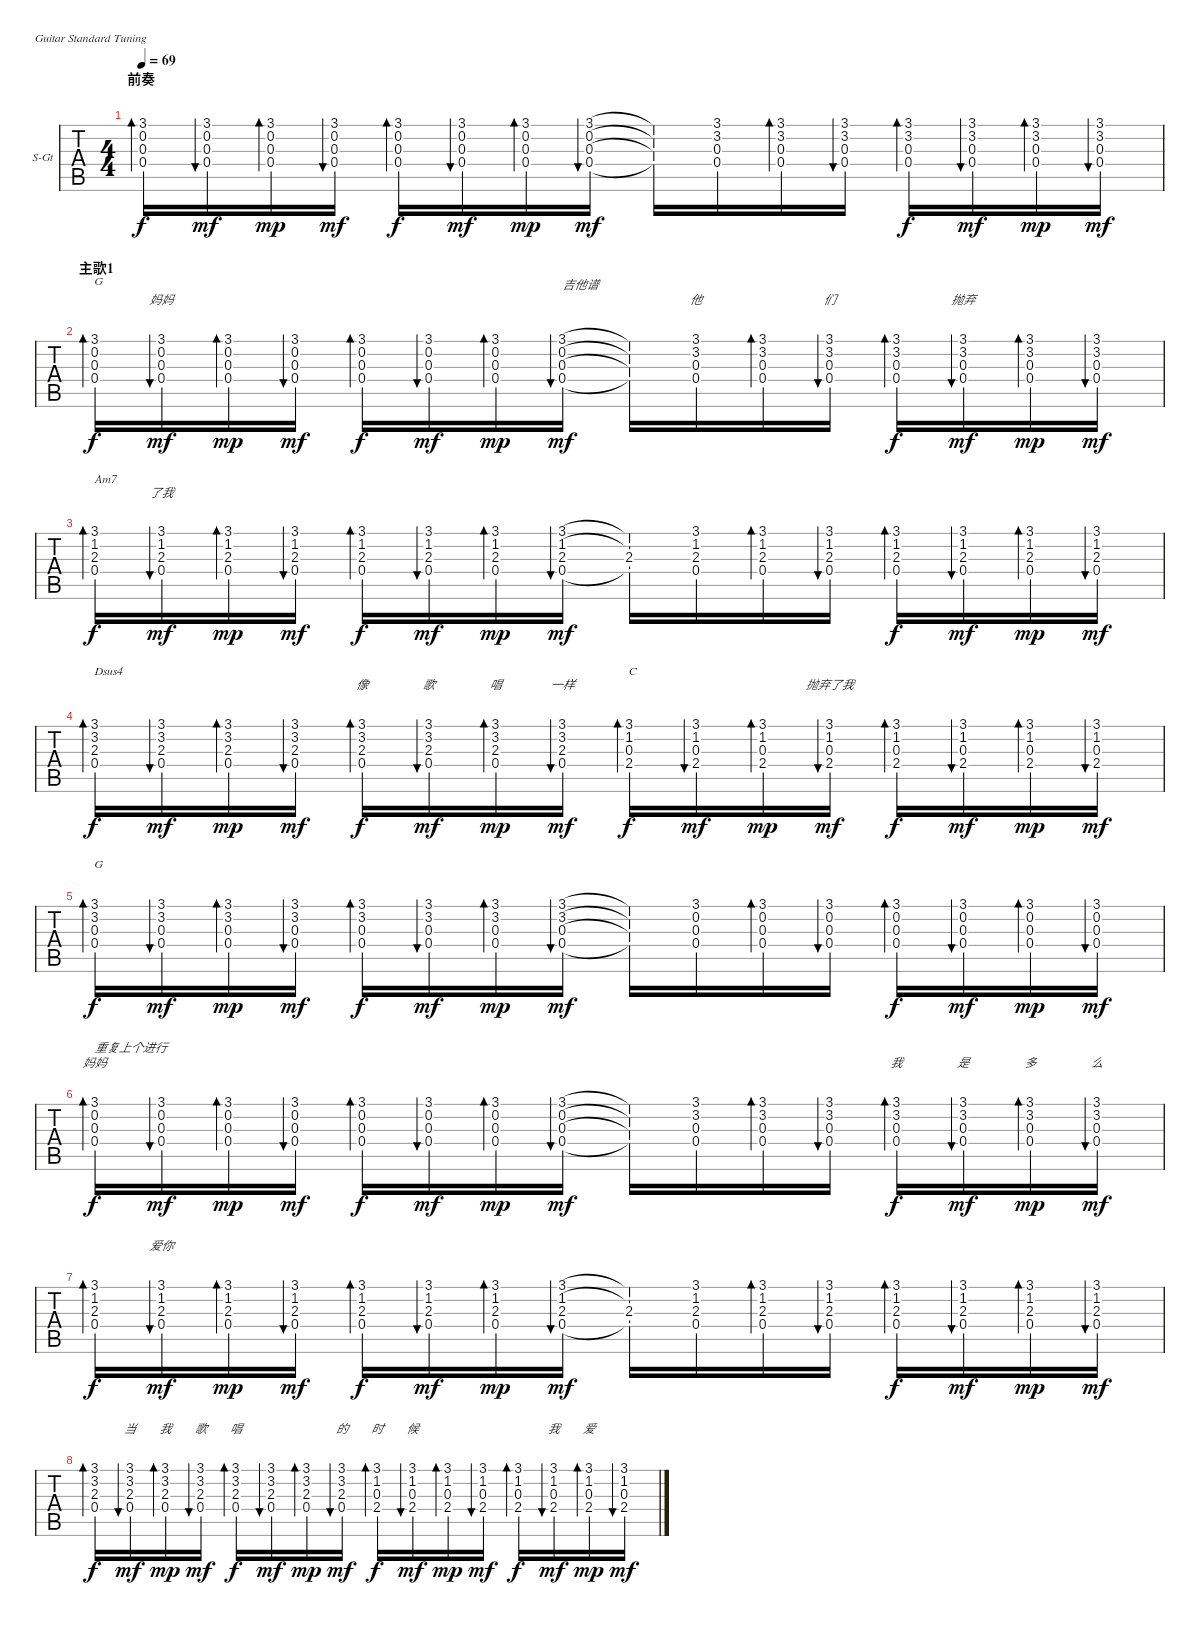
\defaultSystemsLayout 4
\bracketExtendMode groupsimilarinstruments
\firstSystemTrackNameOrientation horizontal
\otherSystemsTrackNameOrientation horizontal
\track ("节奏吉他" "S-Gt") {instrument acousticguitarsteel}
\staff {tabs}
\tuning (E4 B3 G3 D3 A2 E2)
\ts (4 4)
\section ("" "前奏")
\tempo 69
\clef g2
\ks c
(3.1 0.2 0.3 0.4).16{bd 39 lyrics (0 "") lyrics (1 "") lyrics (2 "") lyrics (3 "") lyrics (4 "") dy f instrument acousticguitarsteel} (3.1 0.2 0.3 0.4).16{bu 41 lyrics (0 "") lyrics (1 "") lyrics (2 "") lyrics (3 "") lyrics (4 "") dy mf} (3.1 0.2 0.3 0.4).16{bd 31 lyrics (0 "") lyrics (1 "") lyrics (2 "") lyrics (3 "") lyrics (4 "") dy mp} (3.1 0.2 0.3 0.4).16{bu 30 lyrics (0 "") lyrics (1 "") lyrics (2 "") lyrics (3 "") lyrics (4 "") dy mf} (3.1 0.2 0.3 0.4).16{bd 31 lyrics (0 "") lyrics (1 "") lyrics (2 "") lyrics (3 "") lyrics (4 "") dy f} (3.1 0.2 0.3 0.4).16{bu 30 dy mf} (3.1 0.2 0.3 0.4).16{bd 31 dy mp} (3.1 0.2 0.3 0.4).16{bu 30 dy mf} (3.1{t} 0.2{t} 0.3{t} 0.4{t}).16 (3.1 3.2 0.3 0.4).16 (3.1 3.2 0.3 0.4).16{bd 31} (3.1 3.2 0.3 0.4).16{bu 30} (3.1 3.2 0.3 0.4).16{bd 31 dy f} (3.1 3.2 0.3 0.4).16{bu 30 dy mf} (3.1 3.2 0.3 0.4).16{bd 31 dy mp} (3.1 3.2 0.3 0.4).16{bu 30 dy mf} |
\section ("" "主歌1")
(3.1 0.2 0.3 0.4).16{bd 39 txt "G" lyrics (0 "") lyrics (1 "") lyrics (2 "") lyrics (3 "") lyrics (4 "") dy f} (3.1 0.2 0.3 0.4).16{bu 41 lyrics (0 "妈妈") lyrics (1 "") lyrics (2 "") lyrics (3 "") lyrics (4 "") dy mf} (3.1 0.2 0.3 0.4).16{bd 31 lyrics (0 "") lyrics (1 "") lyrics (2 "") lyrics (3 "") lyrics (4 "") dy mp} (3.1 0.2 0.3 0.4).16{bu 30 lyrics (0 "") lyrics (1 "") lyrics (2 "") lyrics (3 "") lyrics (4 "") dy mf} (3.1 0.2 0.3 0.4).16{bd 31 lyrics (0 "") lyrics (1 "") lyrics (2 "") lyrics (3 "") lyrics (4 "") dy f} (3.1 0.2 0.3 0.4).16{bu 30 lyrics (0 "") lyrics (1 "") lyrics (2 "") lyrics (3 "") lyrics (4 "") dy mf} (3.1 0.2 0.3 0.4).16{bd 31 lyrics (0 "") lyrics (1 "") lyrics (2 "") lyrics (3 "") lyrics (4 "") dy mp} (3.1 0.2 0.3 0.4).16{bu 30 txt "吉他谱" lyrics (0 "") lyrics (1 "") lyrics (2 "") lyrics (3 "") lyrics (4 "") dy mf} (3.1{t} 0.2{t} 0.3{t} 0.4{t}).16{lyrics (0 "") lyrics (1 "") lyrics (2 "") lyrics (3 "") lyrics (4 "")} (3.1 3.2 0.3 0.4).16{lyrics (0 "他") lyrics (1 "") lyrics (2 "") lyrics (3 "") lyrics (4 "")} (3.1 3.2 0.3 0.4).16{bd 31 lyrics (0 "") lyrics (1 "") lyrics (2 "") lyrics (3 "") lyrics (4 "")} (3.1 3.2 0.3 0.4).16{bu 30 lyrics (0 "们") lyrics (1 "") lyrics (2 "") lyrics (3 "") lyrics (4 "")} (3.1 3.2 0.3 0.4).16{bd 31 lyrics (0 "") lyrics (1 "") lyrics (2 "") lyrics (3 "") lyrics (4 "") dy f} (3.1 3.2 0.3 0.4).16{bu 30 lyrics (0 "抛弃") lyrics (1 "") lyrics (2 "") lyrics (3 "") lyrics (4 "") dy mf} (3.1 3.2 0.3 0.4).16{bd 31 lyrics (0 "") lyrics (1 "") lyrics (2 "") lyrics (3 "") lyrics (4 "") dy mp} (3.1 3.2 0.3 0.4).16{bu 30 lyrics (0 "") lyrics (1 "") lyrics (2 "") lyrics (3 "") lyrics (4 "") dy mf} |
(3.1 1.2 2.3 0.4).16{bd 39 txt "Am7" lyrics (0 "") lyrics (1 "") lyrics (2 "") lyrics (3 "") lyrics (4 "") dy f} (3.1 1.2 2.3 0.4).16{bu 41 lyrics (0 "了我") lyrics (1 "") lyrics (2 "") lyrics (3 "") lyrics (4 "") dy mf} (3.1 1.2 2.3 0.4).16{bd 31 lyrics (0 "") lyrics (1 "") lyrics (2 "") lyrics (3 "") lyrics (4 "") dy mp} (3.1 1.2 2.3 0.4).16{bu 30 lyrics (0 "") lyrics (1 "") lyrics (2 "") lyrics (3 "") lyrics (4 "") dy mf} (3.1 1.2 2.3 0.4).16{bd 31 lyrics (0 "") lyrics (1 "") lyrics (2 "") lyrics (3 "") lyrics (4 "") dy f} (3.1 1.2 2.3 0.4).16{bu 30 lyrics (0 "") lyrics (1 "") lyrics (2 "") lyrics (3 "") lyrics (4 "") dy mf} (3.1 1.2 2.3 0.4).16{bd 31 lyrics (0 "") lyrics (1 "") lyrics (2 "") lyrics (3 "") lyrics (4 "") dy mp} (3.1 1.2 2.3 0.4).16{bu 30 lyrics (0 "") lyrics (1 "") lyrics (2 "") lyrics (3 "") lyrics (4 "") dy mf} (3.1{t} 1.2{t} 2.3 0.4{t}).16{lyrics (0 "") lyrics (1 "") lyrics (2 "") lyrics (3 "") lyrics (4 "")} (3.1 1.2 2.3 0.4).16{lyrics (0 "") lyrics (1 "") lyrics (2 "") lyrics (3 "") lyrics (4 "")} (3.1 1.2 2.3 0.4).16{bd 31 lyrics (0 "") lyrics (1 "") lyrics (2 "") lyrics (3 "") lyrics (4 "")} (3.1 1.2 2.3 0.4).16{bu 30 lyrics (0 "") lyrics (1 "") lyrics (2 "") lyrics (3 "") lyrics (4 "")} (3.1 1.2 2.3 0.4).16{bd 31 lyrics (0 "") lyrics (1 "") lyrics (2 "") lyrics (3 "") lyrics (4 "") dy f} (3.1 1.2 2.3 0.4).16{bu 30 lyrics (0 "") lyrics (1 "") lyrics (2 "") lyrics (3 "") lyrics (4 "") dy mf} (3.1 1.2 2.3 0.4).16{bd 31 lyrics (0 "") lyrics (1 "") lyrics (2 "") lyrics (3 "") lyrics (4 "") dy mp} (3.1 1.2 2.3 0.4).16{bu 30 lyrics (0 "") lyrics (1 "") lyrics (2 "") lyrics (3 "") lyrics (4 "") dy mf} |
(3.1 3.2 2.3 0.4).16{bd 39 txt "Dsus4" lyrics (0 "") lyrics (1 "") lyrics (2 "") lyrics (3 "") lyrics (4 "") dy f} (3.1 3.2 2.3 0.4).16{bu 41 lyrics (0 "") lyrics (1 "") lyrics (2 "") lyrics (3 "") lyrics (4 "") dy mf} (3.1 3.2 2.3 0.4).16{bd 31 lyrics (0 "") lyrics (1 "") lyrics (2 "") lyrics (3 "") lyrics (4 "") dy mp} (3.1 3.2 2.3 0.4).16{bu 30 lyrics (0 "") lyrics (1 "") lyrics (2 "") lyrics (3 "") lyrics (4 "") dy mf} (3.1 3.2 2.3 0.4).16{bd 31 lyrics (0 "像") lyrics (1 "") lyrics (2 "") lyrics (3 "") lyrics (4 "") dy f} (3.1 3.2 2.3 0.4).16{bu 30 lyrics (0 "歌") lyrics (1 "") lyrics (2 "") lyrics (3 "") lyrics (4 "") dy mf} (3.1 3.2 2.3 0.4).16{bd 31 lyrics (0 "唱") lyrics (1 "") lyrics (2 "") lyrics (3 "") lyrics (4 "") dy mp} (3.1 3.2 2.3 0.4).16{bu 30 lyrics (0 "一样") lyrics (1 "") lyrics (2 "") lyrics (3 "") lyrics (4 "") dy mf} (3.1 1.2 0.3 2.4).16{bd 39 txt "C" lyrics (0 "") lyrics (1 "") lyrics (2 "") lyrics (3 "") lyrics (4 "") dy f} (3.1 1.2 0.3 2.4).16{bu 41 lyrics (0 "") lyrics (1 "") lyrics (2 "") lyrics (3 "") lyrics (4 "") dy mf} (3.1 1.2 0.3 2.4).16{bd 31 lyrics (0 "") lyrics (1 "") lyrics (2 "") lyrics (3 "") lyrics (4 "") dy mp} (3.1 1.2 0.3 2.4).16{bu 30 lyrics (0 "抛弃了我") lyrics (1 "") lyrics (2 "") lyrics (3 "") lyrics (4 "") dy mf} (3.1 1.2 0.3 2.4).16{bd 31 lyrics (0 "") lyrics (1 "") lyrics (2 "") lyrics (3 "") lyrics (4 "") dy f} (3.1 1.2 0.3 2.4).16{bu 30 lyrics (0 "") lyrics (1 "") lyrics (2 "") lyrics (3 "") lyrics (4 "") dy mf} (3.1 1.2 0.3 2.4).16{bd 31 lyrics (0 "") lyrics (1 "") lyrics (2 "") lyrics (3 "") lyrics (4 "") dy mp} (3.1 1.2 0.3 2.4).16{bu 30 lyrics (0 "") lyrics (1 "") lyrics (2 "") lyrics (3 "") lyrics (4 "") dy mf} |
(3.1 3.2 0.3 0.4).16{bd 39 txt "G" lyrics (0 "") lyrics (1 "") lyrics (2 "") lyrics (3 "") lyrics (4 "") dy f} (3.1 3.2 0.3 0.4).16{bu 41 lyrics (0 "") lyrics (1 "") lyrics (2 "") lyrics (3 "") lyrics (4 "") dy mf} (3.1 3.2 0.3 0.4).16{bd 31 lyrics (0 "") lyrics (1 "") lyrics (2 "") lyrics (3 "") lyrics (4 "") dy mp} (3.1 3.2 0.3 0.4).16{bu 30 lyrics (0 "") lyrics (1 "") lyrics (2 "") lyrics (3 "") lyrics (4 "") dy mf} (3.1 3.2 0.3 0.4).16{bd 31 lyrics (0 "") lyrics (1 "") lyrics (2 "") lyrics (3 "") lyrics (4 "") dy f} (3.1 3.2 0.3 0.4).16{bu 30 lyrics (0 "") lyrics (1 "") lyrics (2 "") lyrics (3 "") lyrics (4 "") dy mf} (3.1 3.2 0.3 0.4).16{bd 31 lyrics (0 "") lyrics (1 "") lyrics (2 "") lyrics (3 "") lyrics (4 "") dy mp} (3.1 3.2 0.3 0.4).16{bu 30 lyrics (0 "") lyrics (1 "") lyrics (2 "") lyrics (3 "") lyrics (4 "") dy mf} (3.1{t} 3.2{t} 0.3{t} 0.4{t}).16{lyrics (0 "") lyrics (1 "") lyrics (2 "") lyrics (3 "") lyrics (4 "")} (3.1 0.2 0.3 0.4).16{lyrics (0 "") lyrics (1 "") lyrics (2 "") lyrics (3 "") lyrics (4 "")} (3.1 0.2 0.3 0.4).16{bd 31 lyrics (0 "") lyrics (1 "") lyrics (2 "") lyrics (3 "") lyrics (4 "")} (3.1 0.2 0.3 0.4).16{bu 30 lyrics (0 "") lyrics (1 "") lyrics (2 "") lyrics (3 "") lyrics (4 "")} (3.1 0.2 0.3 0.4).16{bd 31 lyrics (0 "") lyrics (1 "") lyrics (2 "") lyrics (3 "") lyrics (4 "") dy f} (3.1 0.2 0.3 0.4).16{bu 30 lyrics (0 "") lyrics (1 "") lyrics (2 "") lyrics (3 "") lyrics (4 "") dy mf} (3.1 0.2 0.3 0.4).16{bd 31 lyrics (0 "") lyrics (1 "") lyrics (2 "") lyrics (3 "") lyrics (4 "") dy mp} (3.1 0.2 0.3 0.4).16{bu 30 lyrics (0 "") lyrics (1 "") lyrics (2 "") lyrics (3 "") lyrics (4 "") dy mf} |
(3.1 0.2 0.3 0.4).16{bd 39 txt "重复上个进行" lyrics (0 "妈妈") lyrics (1 "") lyrics (2 "") lyrics (3 "") lyrics (4 "") dy f} (3.1 0.2 0.3 0.4).16{bu 41 lyrics (0 "") lyrics (1 "") lyrics (2 "") lyrics (3 "") lyrics (4 "") dy mf} (3.1 0.2 0.3 0.4).16{bd 31 lyrics (0 "") lyrics (1 "") lyrics (2 "") lyrics (3 "") lyrics (4 "") dy mp} (3.1 0.2 0.3 0.4).16{bu 30 lyrics (0 "") lyrics (1 "") lyrics (2 "") lyrics (3 "") lyrics (4 "") dy mf} (3.1 0.2 0.3 0.4).16{bd 31 lyrics (0 "") lyrics (1 "") lyrics (2 "") lyrics (3 "") lyrics (4 "") dy f} (3.1 0.2 0.3 0.4).16{bu 30 lyrics (0 "") lyrics (1 "") lyrics (2 "") lyrics (3 "") lyrics (4 "") dy mf} (3.1 0.2 0.3 0.4).16{bd 31 lyrics (0 "") lyrics (1 "") lyrics (2 "") lyrics (3 "") lyrics (4 "") dy mp} (3.1 0.2 0.3 0.4).16{bu 30 lyrics (0 "") lyrics (1 "") lyrics (2 "") lyrics (3 "") lyrics (4 "") dy mf} (3.1{t} 0.2{t} 0.3{t} 0.4{t}).16{lyrics (0 "") lyrics (1 "") lyrics (2 "") lyrics (3 "") lyrics (4 "")} (3.1 3.2 0.3 0.4).16{lyrics (0 "") lyrics (1 "") lyrics (2 "") lyrics (3 "") lyrics (4 "")} (3.1 3.2 0.3 0.4).16{bd 31 lyrics (0 "") lyrics (1 "") lyrics (2 "") lyrics (3 "") lyrics (4 "")} (3.1 3.2 0.3 0.4).16{bu 30 lyrics (0 "") lyrics (1 "") lyrics (2 "") lyrics (3 "") lyrics (4 "")} (3.1 3.2 0.3 0.4).16{bd 31 lyrics (0 "我") lyrics (1 "") lyrics (2 "") lyrics (3 "") lyrics (4 "") dy f} (3.1 3.2 0.3 0.4).16{bu 30 lyrics (0 "是") lyrics (1 "") lyrics (2 "") lyrics (3 "") lyrics (4 "") dy mf} (3.1 3.2 0.3 0.4).16{bd 31 lyrics (0 "多") lyrics (1 "") lyrics (2 "") lyrics (3 "") lyrics (4 "") dy mp} (3.1 3.2 0.3 0.4).16{bu 30 lyrics (0 "么") lyrics (1 "") lyrics (2 "") lyrics (3 "") lyrics (4 "") dy mf} |
(3.1 1.2 2.3 0.4).16{bd 39 lyrics (0 "") lyrics (1 "") lyrics (2 "") lyrics (3 "") lyrics (4 "") dy f} (3.1 1.2 2.3 0.4).16{bu 41 lyrics (0 "爱你") lyrics (1 "") lyrics (2 "") lyrics (3 "") lyrics (4 "") dy mf} (3.1 1.2 2.3 0.4).16{bd 31 lyrics (0 "") lyrics (1 "") lyrics (2 "") lyrics (3 "") lyrics (4 "") dy mp} (3.1 1.2 2.3 0.4).16{bu 30 lyrics (0 "") lyrics (1 "") lyrics (2 "") lyrics (3 "") lyrics (4 "") dy mf} (3.1 1.2 2.3 0.4).16{bd 31 lyrics (0 "") lyrics (1 "") lyrics (2 "") lyrics (3 "") lyrics (4 "") dy f} (3.1 1.2 2.3 0.4).16{bu 30 lyrics (0 "") lyrics (1 "") lyrics (2 "") lyrics (3 "") lyrics (4 "") dy mf} (3.1 1.2 2.3 0.4).16{bd 31 lyrics (0 "") lyrics (1 "") lyrics (2 "") lyrics (3 "") lyrics (4 "") dy mp} (3.1 1.2 2.3 0.4).16{bu 30 lyrics (0 "") lyrics (1 "") lyrics (2 "") lyrics (3 "") lyrics (4 "") dy mf} (3.1{t} 1.2{t} 2.3 0.4{t}).16{lyrics (0 "") lyrics (1 "") lyrics (2 "") lyrics (3 "") lyrics (4 "")} (3.1 1.2 2.3 0.4).16{lyrics (0 "") lyrics (1 "") lyrics (2 "") lyrics (3 "") lyrics (4 "")} (3.1 1.2 2.3 0.4).16{bd 31 lyrics (0 "") lyrics (1 "") lyrics (2 "") lyrics (3 "") lyrics (4 "")} (3.1 1.2 2.3 0.4).16{bu 30 lyrics (0 "") lyrics (1 "") lyrics (2 "") lyrics (3 "") lyrics (4 "")} (3.1 1.2 2.3 0.4).16{bd 31 lyrics (0 "") lyrics (1 "") lyrics (2 "") lyrics (3 "") lyrics (4 "") dy f} (3.1 1.2 2.3 0.4).16{bu 30 lyrics (0 "") lyrics (1 "") lyrics (2 "") lyrics (3 "") lyrics (4 "") dy mf} (3.1 1.2 2.3 0.4).16{bd 31 lyrics (0 "") lyrics (1 "") lyrics (2 "") lyrics (3 "") lyrics (4 "") dy mp} (3.1 1.2 2.3 0.4).16{bu 30 lyrics (0 "") lyrics (1 "") lyrics (2 "") lyrics (3 "") lyrics (4 "") dy mf} |
(3.1 3.2 2.3 0.4).16{bd 39 lyrics (0 "") lyrics (1 "") lyrics (2 "") lyrics (3 "") lyrics (4 "") dy f} (3.1 3.2 2.3 0.4).16{bu 41 lyrics (0 "当") lyrics (1 "") lyrics (2 "") lyrics (3 "") lyrics (4 "") dy mf} (3.1 3.2 2.3 0.4).16{bd 31 lyrics (0 "我") lyrics (1 "") lyrics (2 "") lyrics (3 "") lyrics (4 "") dy mp} (3.1 3.2 2.3 0.4).16{bu 30 lyrics (0 "歌") lyrics (1 "") lyrics (2 "") lyrics (3 "") lyrics (4 "") dy mf} (3.1 3.2 2.3 0.4).16{bd 31 lyrics (0 "唱") lyrics (1 "") lyrics (2 "") lyrics (3 "") lyrics (4 "") dy f} (3.1 3.2 2.3 0.4).16{bu 30 lyrics (0 "") lyrics (1 "") lyrics (2 "") lyrics (3 "") lyrics (4 "") dy mf} (3.1 3.2 2.3 0.4).16{bd 31 lyrics (0 "") lyrics (1 "") lyrics (2 "") lyrics (3 "") lyrics (4 "") dy mp} (3.1 3.2 2.3 0.4).16{bu 30 lyrics (0 "的") lyrics (1 "") lyrics (2 "") lyrics (3 "") lyrics (4 "") dy mf} (3.1 1.2 0.3 2.4).16{bd 39 lyrics (0 "时") lyrics (1 "") lyrics (2 "") lyrics (3 "") lyrics (4 "") dy f} (3.1 1.2 0.3 2.4).16{bu 41 lyrics (0 "候") lyrics (1 "") lyrics (2 "") lyrics (3 "") lyrics (4 "") dy mf} (3.1 1.2 0.3 2.4).16{bd 31 lyrics (0 "") lyrics (1 "") lyrics (2 "") lyrics (3 "") lyrics (4 "") dy mp} (3.1 1.2 0.3 2.4).16{bu 30 lyrics (0 "") lyrics (1 "") lyrics (2 "") lyrics (3 "") lyrics (4 "") dy mf} (3.1 1.2 0.3 2.4).16{bd 31 lyrics (0 "") lyrics (1 "") lyrics (2 "") lyrics (3 "") lyrics (4 "") dy f} (3.1 1.2 0.3 2.4).16{bu 30 lyrics (0 "我") lyrics (1 "") lyrics (2 "") lyrics (3 "") lyrics (4 "") dy mf} (3.1 1.2 0.3 2.4).16{bd 31 lyrics (0 "爱") lyrics (1 "") lyrics (2 "") lyrics (3 "") lyrics (4 "") dy mp} (3.1 1.2 0.3 2.4).16{bu 30 lyrics (0 "") lyrics (1 "") lyrics (2 "") lyrics (3 "") lyrics (4 "") dy mf}
